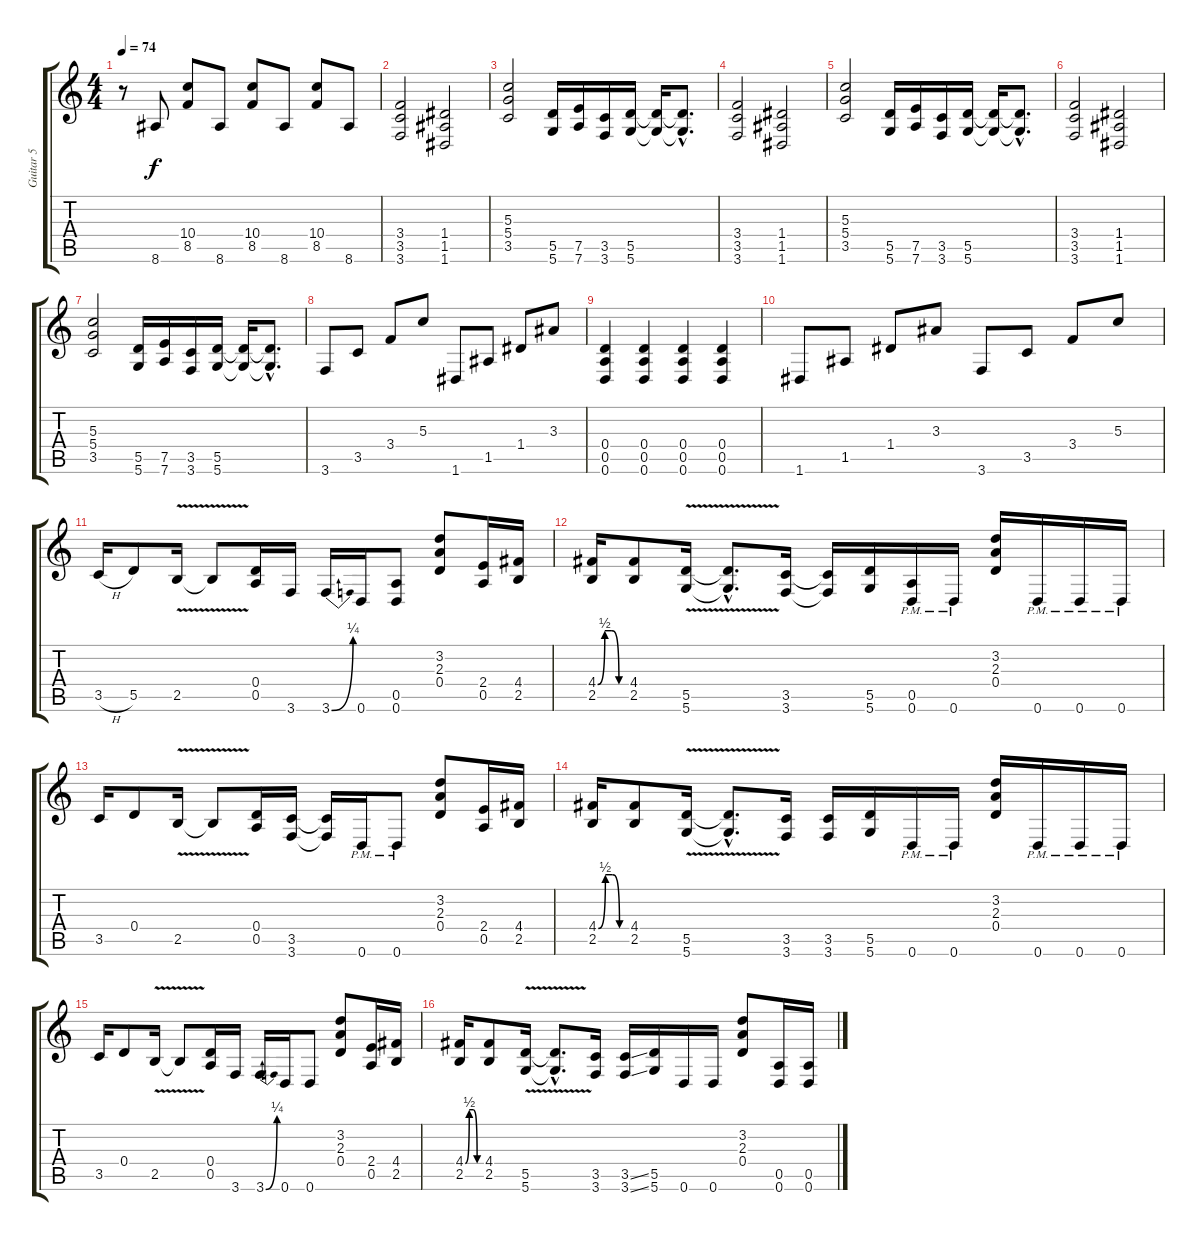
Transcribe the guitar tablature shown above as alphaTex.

\track ("Guitar 5" "Guitar 5") {instrument distortionguitar}
\staff {score tabs}
\tuning (E4 B3 G3 D3 A2 D2) {hide}
\ts (4 4)
\tempo 74
\clef g2
\ks c
r.8{dy f} 8.6.8 (10.4 8.5).8 8.6.8 (10.4 8.5).8 8.6.8 (10.4 8.5).8 8.6.8 |
(3.4 3.5 3.6).2 (1.4 1.5 1.6).2 |
(5.3 5.4 3.5).2 (5.5 5.6).16 (7.5 7.6).16 (3.5 3.6).16 (5.5 5.6).16 (5.5{t} 5.6{t}).16 (5.5{hac t} 5.6{hac t}).8{d} |
(3.4 3.5 3.6).2 (1.4 1.5 1.6).2 |
(5.3 5.4 3.5).2 (5.5 5.6).16 (7.5 7.6).16 (3.5 3.6).16 (5.5 5.6).16 (5.5{t} 5.6{t}).16 (5.5{hac t} 5.6{hac t}).8{d} |
(3.4 3.5 3.6).2 (1.4 1.5 1.6).2 |
(5.3 5.4 3.5).2 (5.5 5.6).16 (7.5 7.6).16 (3.5 3.6).16 (5.5 5.6).16 (5.5{t} 5.6{t}).16 (5.5{hac t} 5.6{hac t}).8{d} |
3.6.8 3.5.8 3.4.8 5.3.8 1.6.8 1.5.8 1.4.8 3.3.8 |
(0.4 0.5 0.6).4 (0.4 0.5 0.6).4 (0.4 0.5 0.6).4 (0.4 0.5 0.6).4 |
1.6.8 1.5.8 1.4.8 3.3.8 3.6.8 3.5.8 3.4.8 5.3.8 |
3.5{h}.16 5.5.8 2.5{v}.16 2.5{t}.8 (0.4 0.5).16 3.6.16 3.6{be (bend 0 0 60 1)}.16 0.6.16 (0.5 0.6).8 (3.2 2.3 0.4).8 (2.4 0.5).16 (4.4 2.5).16 |
(4.4{be (custom 0 0 15 2 30 2 45 0 60 0)} 2.5).16 (4.4 2.5).8 (5.5 5.6{v}).16 (5.5{hac t} 5.6{hac t}).8{d} (3.5 3.6).16 (3.5{t} 3.6{t}).16 (5.5 5.6).16 (0.5 0.6{pm}).16 0.6{pm}.16 (3.2 2.3 0.4).16 0.6{pm}.16 0.6{pm}.16 0.6{pm}.16 |
3.5.16 0.4.8 2.5{v}.16 2.5{t}.8 (0.4 0.5).16 (3.5 3.6).16 (3.5{t} 3.6{t}).16 0.6{pm}.16 0.6{pm}.8 (3.2 2.3 0.4).8 (2.4 0.5).16 (4.4 2.5).16 |
(4.4{be (custom 0 0 15 2 30 2 45 0 60 0)} 2.5).16 (4.4 2.5).8 (5.5{v} 5.6{v}).16 (5.5{hac t} 5.6{hac t}).8{d} (3.5 3.6).16 (3.5 3.6).16 (5.5 5.6).16 0.6{pm}.16 0.6{pm}.16 (3.2 2.3 0.4).16 0.6{pm}.16 0.6{pm}.16 0.6{pm}.16 |
3.5.16 0.4.8 2.5{v}.16 2.5{t}.8 (0.4 0.5).16 3.6.16 3.6{be (bend 0 0 60 1)}.16 0.6.16 0.6.8 (3.2 2.3 0.4).8 (2.4 0.5).16 (4.4 2.5).16 |
(4.4{be (custom 0 0 15 2 30 2 45 0 60 0)} 2.5).16 (4.4 2.5).8 (5.5{v} 5.6{v}).16 (5.5{hac t} 5.6{hac t}).8{d} (3.5 3.6).16 (3.5{ss} 3.6{ss}).16 (5.5 5.6).16 0.6.16 0.6.16 (3.2 2.3 0.4).8 (0.5 0.6).16 (0.5 0.6).16
